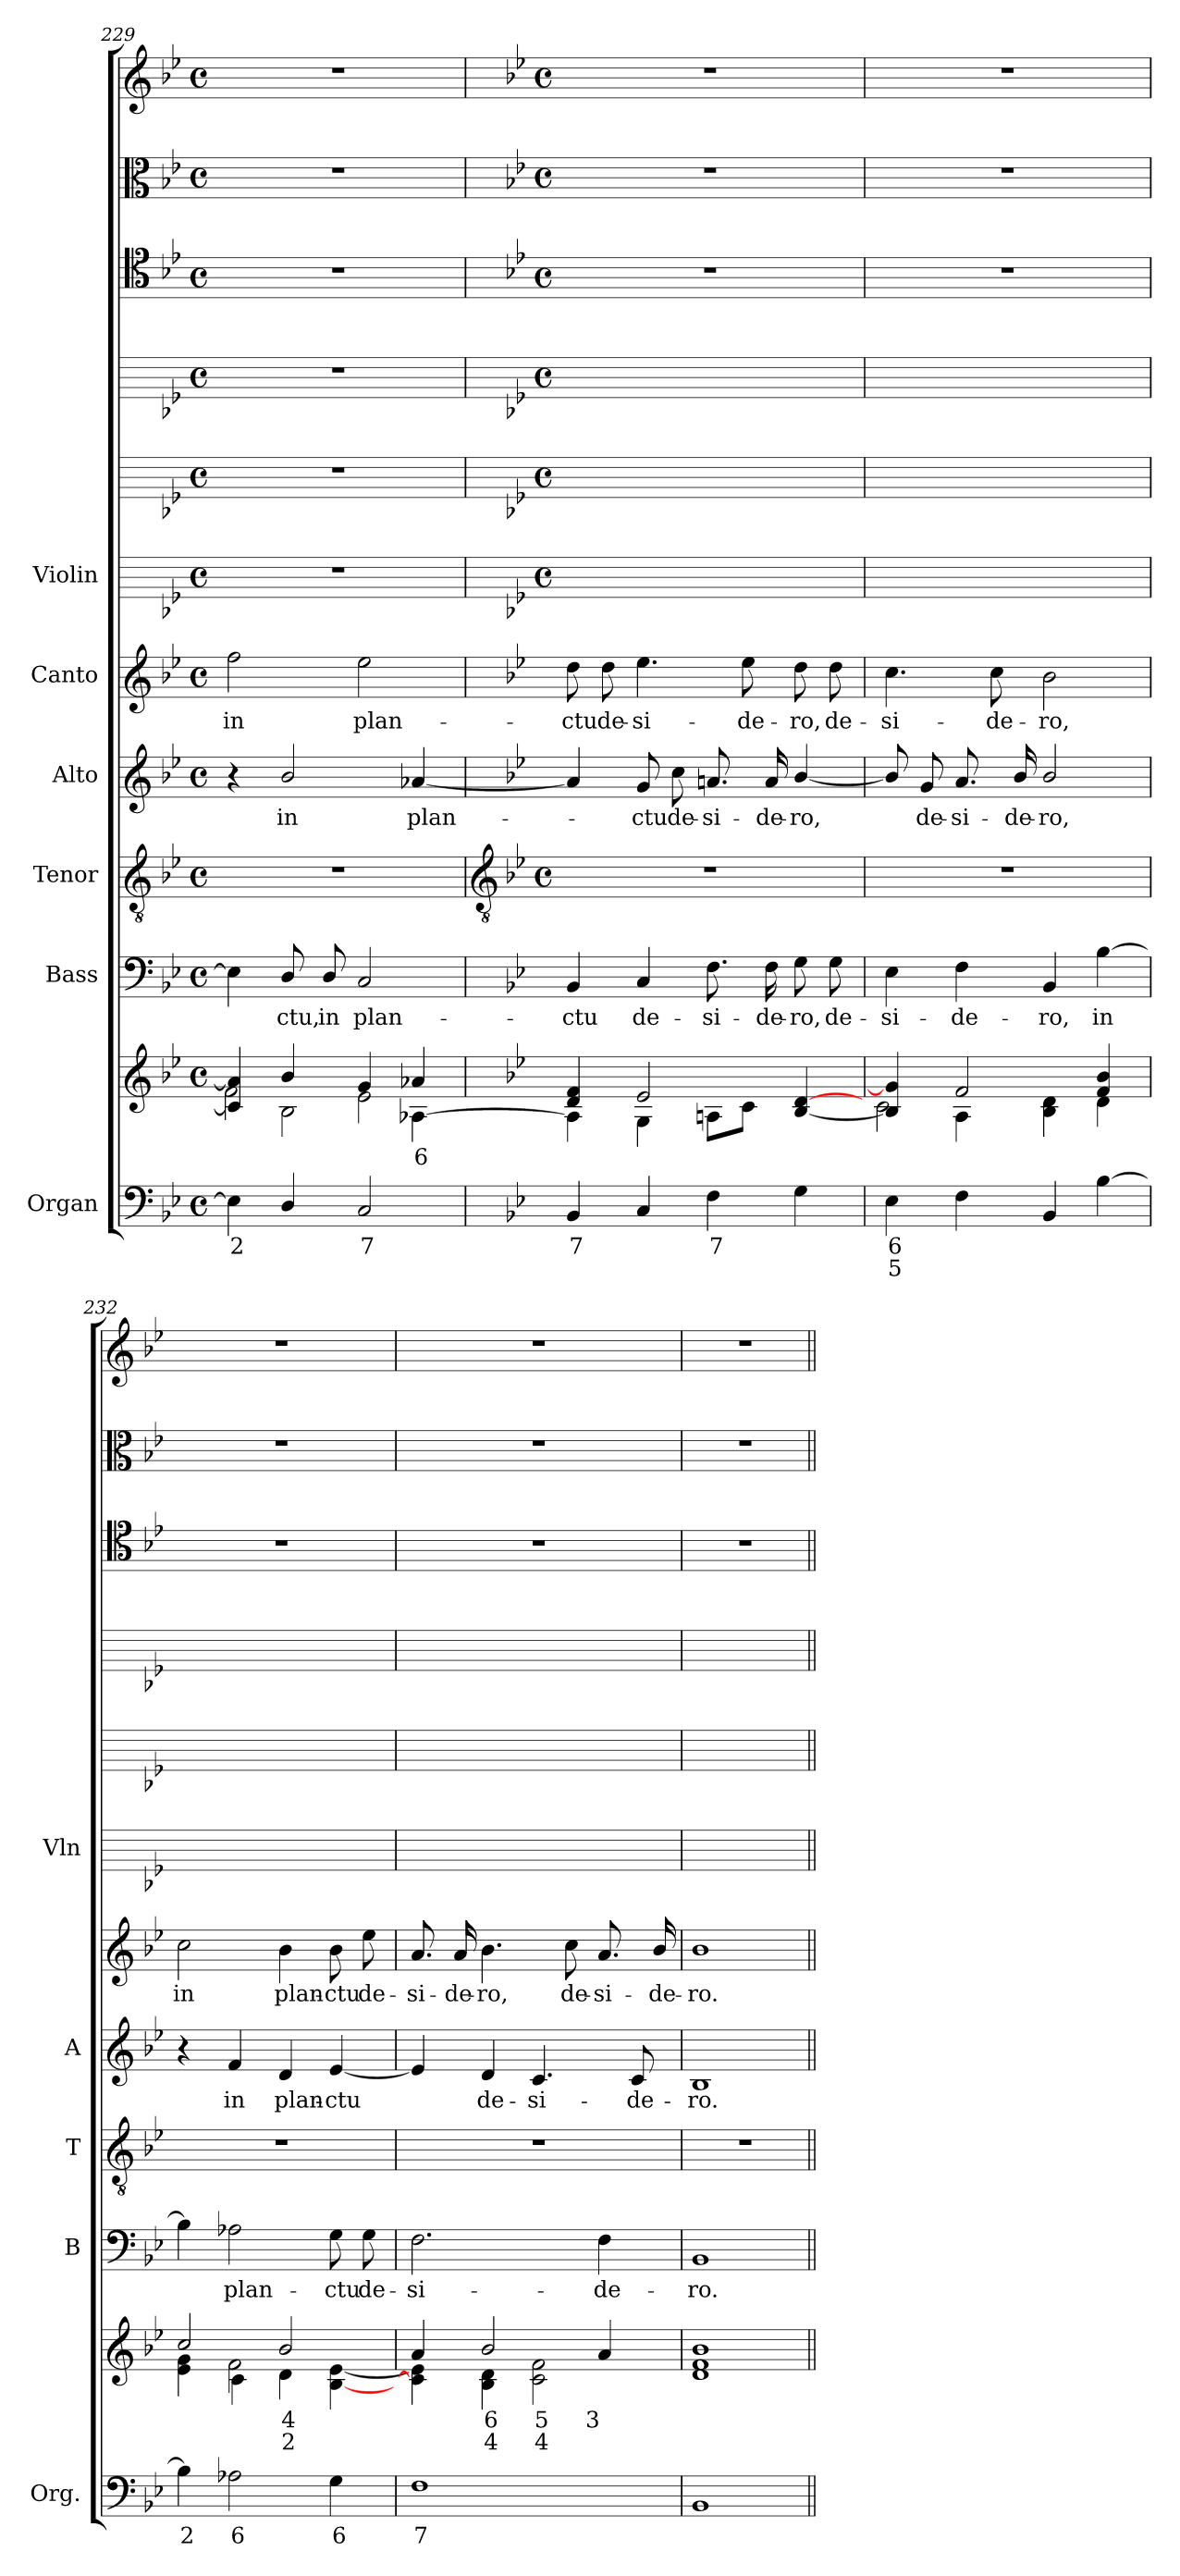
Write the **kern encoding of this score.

**kern	**text	**text	**kern	**text	**text	**kern	**text	**kern	**kern	**text	**kern	**text	**kern	**kern	**kern	**kern	**kern	**kern
*part6	*part6	*part6	*part6	*part6	*part6	*part5	*part5	*part4	*part3	*part3	*part2	*part2	*part1	*part1	*part1	*part1	*part1	*part1
*staff12	*staff12	*staff12	*staff11	*staff11	*staff11	*staff10	*staff10	*staff9	*staff8	*staff8	*staff7	*staff7	*staff6	*staff5	*staff4	*staff3	*staff2	*staff1
*I"Organ	*	*	*	*	*	*I"Bass	*	*I"Tenor	*I"Alto	*	*I"Canto	*	*I"Violin	*	*	*	*	*
*I'Org.	*	*	*	*	*	*I'B	*	*I'T	*I'A	*	*	*	*I'Vln	*	*	*	*	*
*clefF4	*	*	*clefG2	*	*	*clefF4	*	*clefGv2	*clefG2	*	*clefG2	*	*	*	*	*clefC4	*clefC3	*clefG2
*k[b-e-]	*	*	*k[b-e-]	*	*	*k[b-e-]	*	*k[b-e-]	*k[b-e-]	*	*k[b-e-]	*	*k[b-e-]	*k[b-e-]	*k[b-e-]	*k[b-e-]	*k[b-e-]	*k[b-e-]
*B-:	*	*	*B-:	*	*	*B-:	*	*B-:	*B-:	*	*B-:	*	*B-:	*B-:	*B-:	*B-:	*B-:	*B-:
*M4/4	*	*	*M4/4	*	*	*M4/4	*	*M4/4	*M4/4	*	*M4/4	*	*M4/4	*M4/4	*M4/4	*M4/4	*M4/4	*M4/4
*met(c)	*	*	*met(c)	*	*	*met(c)	*	*met(c)	*met(c)	*	*met(c)	*	*met(c)	*met(c)	*met(c)	*met(c)	*met(c)	*met(c)
=229	=229	=229	=229	=229	=229	=229	=229	=229	=229	=229	=229	=229	=229	=229	=229	=229	=229	=229
!	!LO:LY:b	!	!	!	!	!	!	!	!	!	!	!LO:LY:b	!	!	!	!	!	!
*	*	*	*^	*	*	*	*	*	*	*	*	*	*	*	*	*	*	*
*	*	*	*	*^	*	*	*	*	*	*	*	*	*	*	*	*	*	*	*
4E-]	2	.	4c/] 4a/]	2f\	4ryy	.	.	4E-]	.	1r	4r	.	2ff	in	1r	1r	1r	1r	1r	1r
!	!	!	!	!	!	!	!	!	!LO:LY:b	!	!	!LO:LY:b	!	!	!	!	!	!	!	!
4D/	.	.	4b-/	.	2B-\	.	.	8D/	ctu,	.	2b-/	in	.	.	.	.	.	.	.	.
!	!	!	!	!	!	!	!	!	!LO:LY:b	!	!	!	!	!	!	!	!	!	!	!
.	.	.	.	.	.	.	.	8D/	in	.	.	.	.	.	.	.	.	.	.	.
!	!LO:LY:b	!	!	!	!	!	!	!	!LO:LY:b	!	!	!	!	!LO:LY:b	!	!	!	!	!	!
2C	7	.	4g/	2e-\	.	.	.	2C	plan-	.	.	.	2ee-	plan-	.	.	.	.	.	.
!	!	!	!	!	!	!LO:LY:b	!	!	!	!	!	!LO:LY:b	!	!	!	!	!	!	!	!
.	.	.	4a-X/	.	[4A-X\	6	.	.	.	.	[4a-X	plan-	.	.	.	.	.	.	.	.
!!LO:LB:g=z
=230	=230	=230	=230	=230	=230	=230	=230	=230	=230	=230	=230	=230	=230	=230	=230	=230	=230	=230	=230	=230
*	*	*	*	*	*	*	*	*	*	*clefGv2	*	*	*	*	*	*	*	*	*	*
*	*	*	*	*	*	*	*	*	*	*k[b-e-]	*	*	*	*	*k[b-e-]	*k[b-e-]	*k[b-e-]	*k[b-e-]	*k[b-e-]	*k[b-e-]
*	*	*	*	*	*	*	*	*	*	*B-:	*	*	*	*	*B-:	*B-:	*B-:	*B-:	*B-:	*B-:
*	*	*	*	*	*	*	*	*	*	*M4/4	*	*	*	*	*M4/4	*M4/4	*M4/4	*M4/4	*M4/4	*M4/4
*	*	*	*	*	*	*	*	*	*	*met(c)	*	*	*	*	*met(c)	*met(c)	*met(c)	*met(c)	*met(c)	*met(c)
!	!LO:LY:b	!	!	!	!	!	!	!	!LO:LY:b	!	!	!	!	!LO:LY:b	!	!	!	!	!	!
4BB-	7	.	4d/ 4f/	4ryy	4A-\]	.	.	4BB-	-ctu	1r	4a-]	.	8dd	-ctu	1ryy	1ryy	1ryy	1r	1r	1r
!	!	!	!	!	!	!	!	!	!	!	!	!	!	!LO:LY:b	!	!	!	!	!	!
.	.	.	.	.	.	.	.	.	.	.	.	.	8dd	de-	.	.	.	.	.	.
!	!	!	!	!	!	!	!	!	!LO:LY:b	!	!	!LO:LY:b	!	!LO:LY:b	!	!	!	!	!	!
4C	.	.	2e-/	4G\	4ryy	.	.	4C	de-	.	8g	ctu	4.ee-	-si-	.	.	.	.	.	.
!	!	!	!	!	!	!	!	!	!	!	!	!LO:LY:b	!	!	!	!	!	!	!	!
.	.	.	.	.	.	.	.	.	.	.	8cc	de-	.	.	.	.	.	.	.	.
!	!LO:LY:b	!	!	!	!	!	!	!	!LO:LY:b	!	!	!LO:LY:b	!	!	!	!	!	!	!	!
4F	7	.	.	8An\L	2ryy	.	.	8.F	-si-	.	8.an	-si-	.	.	.	.	.	.	.	.
!	!	!	!	!	!	!	!	!	!	!	!	!	!	!LO:LY:b	!	!	!	!	!	!
.	.	.	.	8c\J	.	.	.	.	.	.	.	.	8ee-	-de-	.	.	.	.	.	.
!	!	!	!	!	!	!	!	!	!LO:LY:b	!	!	!LO:LY:b	!	!	!	!	!	!	!	!
.	.	.	.	.	.	.	.	16F	-de-	.	16a	-de-	.	.	.	.	.	.	.	.
!	!	!	!	!	!	!	!	!	!LO:LY:b	!	!	!LO:LY:b	!	!LO:LY:b	!	!	!	!	!	!
4G	.	.	[4B-/ [4d/	4ryy	.	.	.	8G	-ro,	.	[4b-/	-ro,	8dd	-ro,	.	.	.	.	.	.
!	!	!	!	!	!	!	!	!	!LO:LY:b	!	!	!	!	!LO:LY:b	!	!	!	!	!	!
.	.	.	.	.	.	.	.	8G	de-	.	.	.	8dd	de-	.	.	.	.	.	.
=231	=231	=231	=231	=231	=231	=231	=231	=231	=231	=231	=231	=231	=231	=231	=231	=231	=231	=231	=231	=231
!	!LO:LY:b	!LO:LY:b	!	!	!	!	!	!	!LO:LY:b	!	!	!	!	!LO:LY:b	!	!	!	!	!	!
4E-	6	5	4B-/] 4g/]	2c\	4ryy	.	.	4E-	-si-	1r	8b-/]	.	4.cc	-si-	1ryy	1ryy	1ryy	1r	1r	1r
!	!	!	!	!	!	!	!	!	!	!	!	!LO:LY:b	!	!	!	!	!	!	!	!
.	.	.	.	.	.	.	.	.	.	.	8g	de-	.	.	.	.	.	.	.	.
!	!	!	!	!	!	!	!	!	!LO:LY:b	!	!	!LO:LY:b	!	!	!	!	!	!	!	!
4F	.	.	2f/	.	4A\	.	.	4F	-de-	.	8.a	-si-	.	.	.	.	.	.	.	.
!	!	!	!	!	!	!	!	!	!	!	!	!	!	!LO:LY:b	!	!	!	!	!	!
.	.	.	.	.	.	.	.	.	.	.	.	.	8cc	-de-	.	.	.	.	.	.
!	!	!	!	!	!	!	!	!	!	!	!	!LO:LY:b	!	!	!	!	!	!	!	!
.	.	.	.	.	.	.	.	.	.	.	16b-/	-de-	.	.	.	.	.	.	.	.
!	!	!	!	!	!	!	!	!	!LO:LY:b	!	!	!LO:LY:b	!	!LO:LY:b	!	!	!	!	!	!
4BB-	.	.	.	4B-\ 4d\	2ryy	.	.	4BB-	-ro,	.	2b-/	-ro,	2b-	-ro,	.	.	.	.	.	.
!	!	!	!	!	!	!	!	!	!LO:LY:b	!	!	!	!	!	!	!	!	!	!	!
[4B-	.	.	4f/ 4b-/	4d\	.	.	.	[4B-	in	.	.	.	.	.	.	.	.	.	.	.
=232	=232	=232	=232	=232	=232	=232	=232	=232	=232	=232	=232	=232	=232	=232	=232	=232	=232	=232	=232	=232
!	!LO:LY:b	!	!	!	!	!	!	!	!	!	!	!	!	!LO:LY:b	!	!	!	!	!	!
4B-]	2	.	2cc/	4e-\ 4g\	4ryy	.	.	4B-]	.	1r	4r	.	2cc	in	1ryy	1ryy	1ryy	1r	1r	1r
!	!LO:LY:b	!	!	!	!	!	!	!	!LO:LY:b	!	!	!LO:LY:b	!	!	!	!	!	!	!	!
2A-X	6	.	.	2f\	4c\	.	.	2A-X	plan-	.	4f	in	.	.	.	.	.	.	.	.
!	!	!	!	!	!	!LO:LY:b	!LO:LY:b	!	!	!	!	!LO:LY:b	!	!LO:LY:b	!	!	!	!	!	!
.	.	.	2b-/	.	4d\	4	2	.	.	.	4d	plan-	4b-	plan-	.	.	.	.	.	.
!	!LO:LY:b	!	!	!	!	!	!	!	!LO:LY:b	!	!	!LO:LY:b	!	!LO:LY:b	!	!	!	!	!	!
4G	6	.	.	[4B-\ [4e-\	4ryy	.	.	8G	-ctu	.	[4e-	-ctu	8b-	-ctu	.	.	.	.	.	.
!	!	!	!	!	!	!	!	!	!LO:LY:b	!	!	!	!	!LO:LY:b	!	!	!	!	!	!
.	.	.	.	.	.	.	.	8G	de-	.	.	.	8ee-	de-	.	.	.	.	.	.
=233	=233	=233	=233	=233	=233	=233	=233	=233	=233	=233	=233	=233	=233	=233	=233	=233	=233	=233	=233	=233
!	!LO:LY:b	!LO:LY:b	!	!	!	!	!	!	!LO:LY:b	!	!	!	!	!LO:LY:b	!	!	!	!	!	!
1F	7	.	4a/	4c\] 4e-\]	1ryy	.	.	2.F	-si-	1r	4e-]	.	8.a	-si-	1ryy	1ryy	1ryy	1r	1r	1r
!	!	!	!	!	!	!	!	!	!	!	!	!	!	!LO:LY:b	!	!	!	!	!	!
.	.	.	.	.	.	.	.	.	.	.	.	.	16a	-de-	.	.	.	.	.	.
!	!	!	!	!	!	!LO:LY:b	!LO:LY:b	!	!	!	!	!LO:LY:b	!	!LO:LY:b	!	!	!	!	!	!
.	.	.	2b-/	4B-\ 4d\	.	6	4	.	.	.	4d	de-	4.b-	-ro,	.	.	.	.	.	.
!	!	!	!	!	!	!LO:LY:b	!LO:LY:b	!	!	!	!	!LO:LY:b	!	!	!	!	!	!	!	!
.	.	.	.	2c\ 2f\	.	5	4	.	.	.	4.c	-si-	.	.	.	.	.	.	.	.
!	!	!	!	!	!	!	!	!	!	!	!	!	!	!LO:LY:b	!	!	!	!	!	!
.	.	.	.	.	.	.	.	.	.	.	.	.	8cc	de-	.	.	.	.	.	.
!	!	!	!	!	!	!LO:LY:b	!	!	!LO:LY:b	!	!	!	!	!LO:LY:b	!	!	!	!	!	!
.	.	.	4a/	.	.	3	.	4F	-de-	.	.	.	8.a	-si-	.	.	.	.	.	.
!	!	!	!	!	!	!	!	!	!	!	!	!LO:LY:b	!	!	!	!	!	!	!	!
.	.	.	.	.	.	.	.	.	.	.	8c	-de-	.	.	.	.	.	.	.	.
!	!	!	!	!	!	!	!	!	!	!	!	!	!	!LO:LY:b	!	!	!	!	!	!
.	.	.	.	.	.	.	.	.	.	.	.	.	16b-/	-de-	.	.	.	.	.	.
=234	=234	=234	=234	=234	=234	=234	=234	=234	=234	=234	=234	=234	=234	=234	=234	=234	=234	=234	=234	=234
!	!	!	!	!	!	!	!	!	!LO:LY:b	!	!	!LO:LY:b	!	!LO:LY:b	!	!	!	!	!	!
1BB-	.	.	1d/ 1f/ 1b-/	1ryy	1ryy	.	.	1BB-	-ro.	1r	1B-	-ro.	1b-	-ro.	1ryy	1ryy	1ryy	1r	1r	1r
*	*	*	*v	*v	*v	*	*	*	*	*	*	*	*	*	*	*	*	*	*	*
=||	=||	=||	=||	=||	=||	=||	=||	=||	=||	=||	=||	=||	=||	=||	=||	=||	=||	=||
*-	*-	*-	*-	*-	*-	*-	*-	*-	*-	*-	*-	*-	*-	*-	*-	*-	*-	*-
